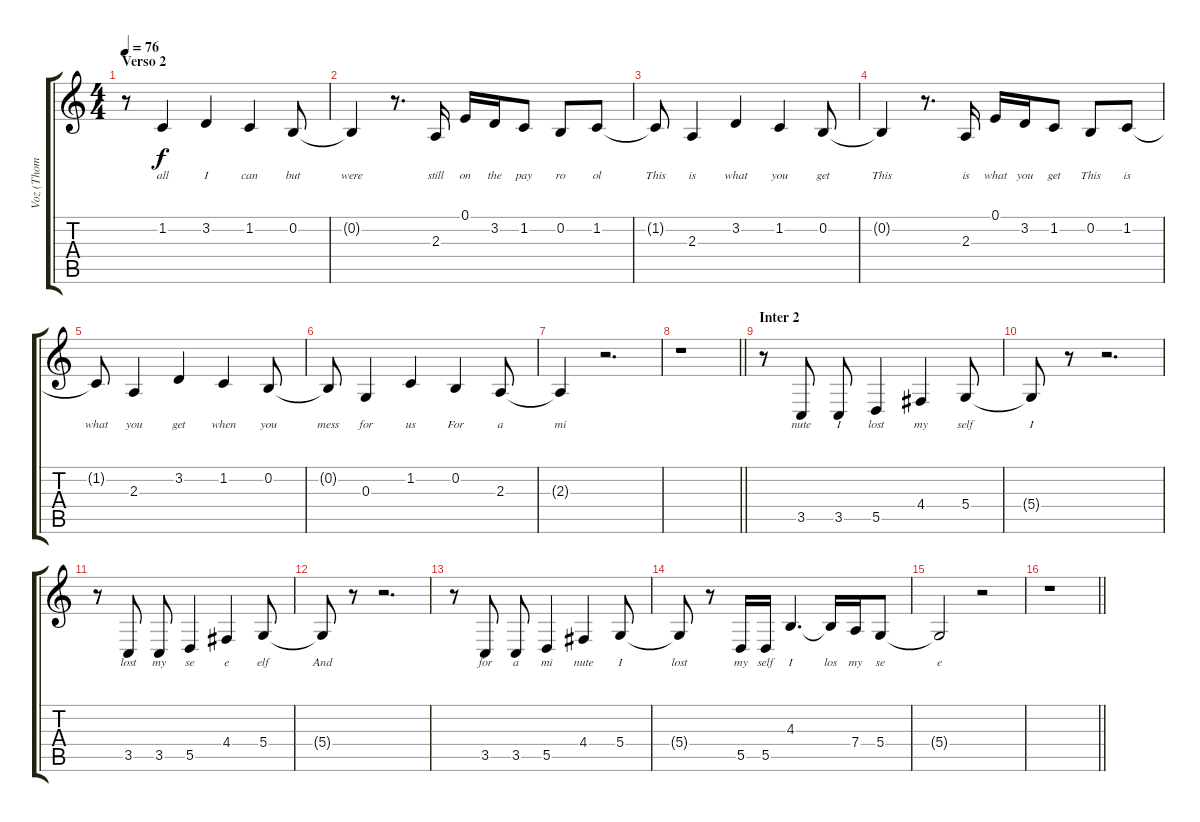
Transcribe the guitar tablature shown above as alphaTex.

\track ("Voz (Thom Yorke)" "Voz (Thom ") {instrument synthbrass1}
\staff {score tabs}
\tuning (E4 B3 G3 D3 A2 E2) {hide}
\ts (4 4)
\section ("" "Verso 2 ")
\tempo 76
\clef g2
\ks c
r.8{dy f} 1.2.4{lyrics (0 "all") lyrics (1 "") lyrics (2 "") lyrics (3 "") lyrics (4 "")} 3.2.4{lyrics (0 "I") lyrics (1 "") lyrics (2 "") lyrics (3 "") lyrics (4 "")} 1.2.4{lyrics (0 "can") lyrics (1 "") lyrics (2 "") lyrics (3 "") lyrics (4 "")} 0.2.8{lyrics (0 "but") lyrics (1 "") lyrics (2 "") lyrics (3 "") lyrics (4 "")} |
0.2{t}.4{lyrics (0 "were") lyrics (1 "") lyrics (2 "") lyrics (3 "") lyrics (4 "")} r.8{d} 2.3.16{lyrics (0 "still") lyrics (1 "") lyrics (2 "") lyrics (3 "") lyrics (4 "")} 0.1.16{lyrics (0 "on") lyrics (1 "") lyrics (2 "") lyrics (3 "") lyrics (4 "")} 3.2.16{lyrics (0 "the") lyrics (1 "") lyrics (2 "") lyrics (3 "") lyrics (4 "")} 1.2.8{lyrics (0 "pay") lyrics (1 "") lyrics (2 "") lyrics (3 "") lyrics (4 "")} 0.2.8{lyrics (0 "ro") lyrics (1 "") lyrics (2 "") lyrics (3 "") lyrics (4 "")} 1.2.8{lyrics (0 "ol") lyrics (1 "") lyrics (2 "") lyrics (3 "") lyrics (4 "")} |
1.2{t}.8{lyrics (0 "This") lyrics (1 "") lyrics (2 "") lyrics (3 "") lyrics (4 "")} 2.3.4{lyrics (0 "is") lyrics (1 "") lyrics (2 "") lyrics (3 "") lyrics (4 "")} 3.2.4{lyrics (0 "what") lyrics (1 "") lyrics (2 "") lyrics (3 "") lyrics (4 "")} 1.2.4{lyrics (0 "you") lyrics (1 "") lyrics (2 "") lyrics (3 "") lyrics (4 "")} 0.2.8{lyrics (0 "get") lyrics (1 "") lyrics (2 "") lyrics (3 "") lyrics (4 "")} |
0.2{t}.4{lyrics (0 "This") lyrics (1 "") lyrics (2 "") lyrics (3 "") lyrics (4 "")} r.8{d} 2.3.16{lyrics (0 "is") lyrics (1 "") lyrics (2 "") lyrics (3 "") lyrics (4 "")} 0.1.16{lyrics (0 "what") lyrics (1 "") lyrics (2 "") lyrics (3 "") lyrics (4 "")} 3.2.16{lyrics (0 "you") lyrics (1 "") lyrics (2 "") lyrics (3 "") lyrics (4 "")} 1.2.8{lyrics (0 "get") lyrics (1 "") lyrics (2 "") lyrics (3 "") lyrics (4 "")} 0.2.8{lyrics (0 "This") lyrics (1 "") lyrics (2 "") lyrics (3 "") lyrics (4 "")} 1.2.8{lyrics (0 "is") lyrics (1 "") lyrics (2 "") lyrics (3 "") lyrics (4 "")} |
1.2{t}.8{lyrics (0 "what") lyrics (1 "") lyrics (2 "") lyrics (3 "") lyrics (4 "")} 2.3.4{lyrics (0 "you") lyrics (1 "") lyrics (2 "") lyrics (3 "") lyrics (4 "")} 3.2.4{lyrics (0 "get") lyrics (1 "") lyrics (2 "") lyrics (3 "") lyrics (4 "")} 1.2.4{lyrics (0 "when") lyrics (1 "") lyrics (2 "") lyrics (3 "") lyrics (4 "")} 0.2.8{lyrics (0 "you") lyrics (1 "") lyrics (2 "") lyrics (3 "") lyrics (4 "")} |
0.2{t}.8{lyrics (0 "mess") lyrics (1 "") lyrics (2 "") lyrics (3 "") lyrics (4 "")} 0.3.4{lyrics (0 "for") lyrics (1 "") lyrics (2 "") lyrics (3 "") lyrics (4 "")} 1.2.4{lyrics (0 "us") lyrics (1 "") lyrics (2 "") lyrics (3 "") lyrics (4 "")} 0.2.4{lyrics (0 "For") lyrics (1 "") lyrics (2 "") lyrics (3 "") lyrics (4 "")} 2.3.8{lyrics (0 "a") lyrics (1 "") lyrics (2 "") lyrics (3 "") lyrics (4 "")} |
2.3{t}.4{lyrics (0 "mi") lyrics (1 "") lyrics (2 "") lyrics (3 "") lyrics (4 "")} r.2{d} |
\barLineRight lightlight
r.1 |
\section ("" "Inter 2")
r.8 3.5.8{lyrics (0 "nute") lyrics (1 "") lyrics (2 "") lyrics (3 "") lyrics (4 "")} 3.5.8{lyrics (0 "I") lyrics (1 "") lyrics (2 "") lyrics (3 "") lyrics (4 "")} 5.5.4{lyrics (0 "lost") lyrics (1 "") lyrics (2 "") lyrics (3 "") lyrics (4 "")} 4.4.4{lyrics (0 "my") lyrics (1 "") lyrics (2 "") lyrics (3 "") lyrics (4 "")} 5.4.8{lyrics (0 "self") lyrics (1 "") lyrics (2 "") lyrics (3 "") lyrics (4 "")} |
5.4{t}.8{lyrics (0 "I") lyrics (1 "") lyrics (2 "") lyrics (3 "") lyrics (4 "")} r.8 r.2{d} |
r.8 3.5.8{lyrics (0 "lost") lyrics (1 "") lyrics (2 "") lyrics (3 "") lyrics (4 "")} 3.5.8{lyrics (0 "my") lyrics (1 "") lyrics (2 "") lyrics (3 "") lyrics (4 "")} 5.5.4{lyrics (0 "se") lyrics (1 "") lyrics (2 "") lyrics (3 "") lyrics (4 "")} 4.4.4{lyrics (0 "e") lyrics (1 "") lyrics (2 "") lyrics (3 "") lyrics (4 "")} 5.4.8{lyrics (0 "elf") lyrics (1 "") lyrics (2 "") lyrics (3 "") lyrics (4 "")} |
5.4{t}.8{lyrics (0 "And") lyrics (1 "") lyrics (2 "") lyrics (3 "") lyrics (4 "")} r.8 r.2{d} |
r.8 3.5.8{lyrics (0 "for") lyrics (1 "") lyrics (2 "") lyrics (3 "") lyrics (4 "")} 3.5.8{lyrics (0 "a") lyrics (1 "") lyrics (2 "") lyrics (3 "") lyrics (4 "")} 5.5.4{lyrics (0 "mi") lyrics (1 "") lyrics (2 "") lyrics (3 "") lyrics (4 "")} 4.4.4{lyrics (0 "nute") lyrics (1 "") lyrics (2 "") lyrics (3 "") lyrics (4 "")} 5.4.8{lyrics (0 "I") lyrics (1 "") lyrics (2 "") lyrics (3 "") lyrics (4 "")} |
5.4{t}.8{lyrics (0 "lost") lyrics (1 "") lyrics (2 "") lyrics (3 "") lyrics (4 "")} r.8 5.5.16{lyrics (0 "my") lyrics (1 "") lyrics (2 "") lyrics (3 "") lyrics (4 "")} 5.5.16{lyrics (0 "self") lyrics (1 "") lyrics (2 "") lyrics (3 "") lyrics (4 "")} 4.3.4{d lyrics (0 "I") lyrics (1 "") lyrics (2 "") lyrics (3 "") lyrics (4 "")} 4.3{t}.16{lyrics (0 "los") lyrics (1 "") lyrics (2 "") lyrics (3 "") lyrics (4 "")} 7.4.16{lyrics (0 "my") lyrics (1 "") lyrics (2 "") lyrics (3 "") lyrics (4 "")} 5.4.8{lyrics (0 "se") lyrics (1 "") lyrics (2 "") lyrics (3 "") lyrics (4 "")} |
5.4{t}.2{lyrics (0 "e") lyrics (1 "") lyrics (2 "") lyrics (3 "") lyrics (4 "")} r.2 |
\barLineRight lightlight
r.1
